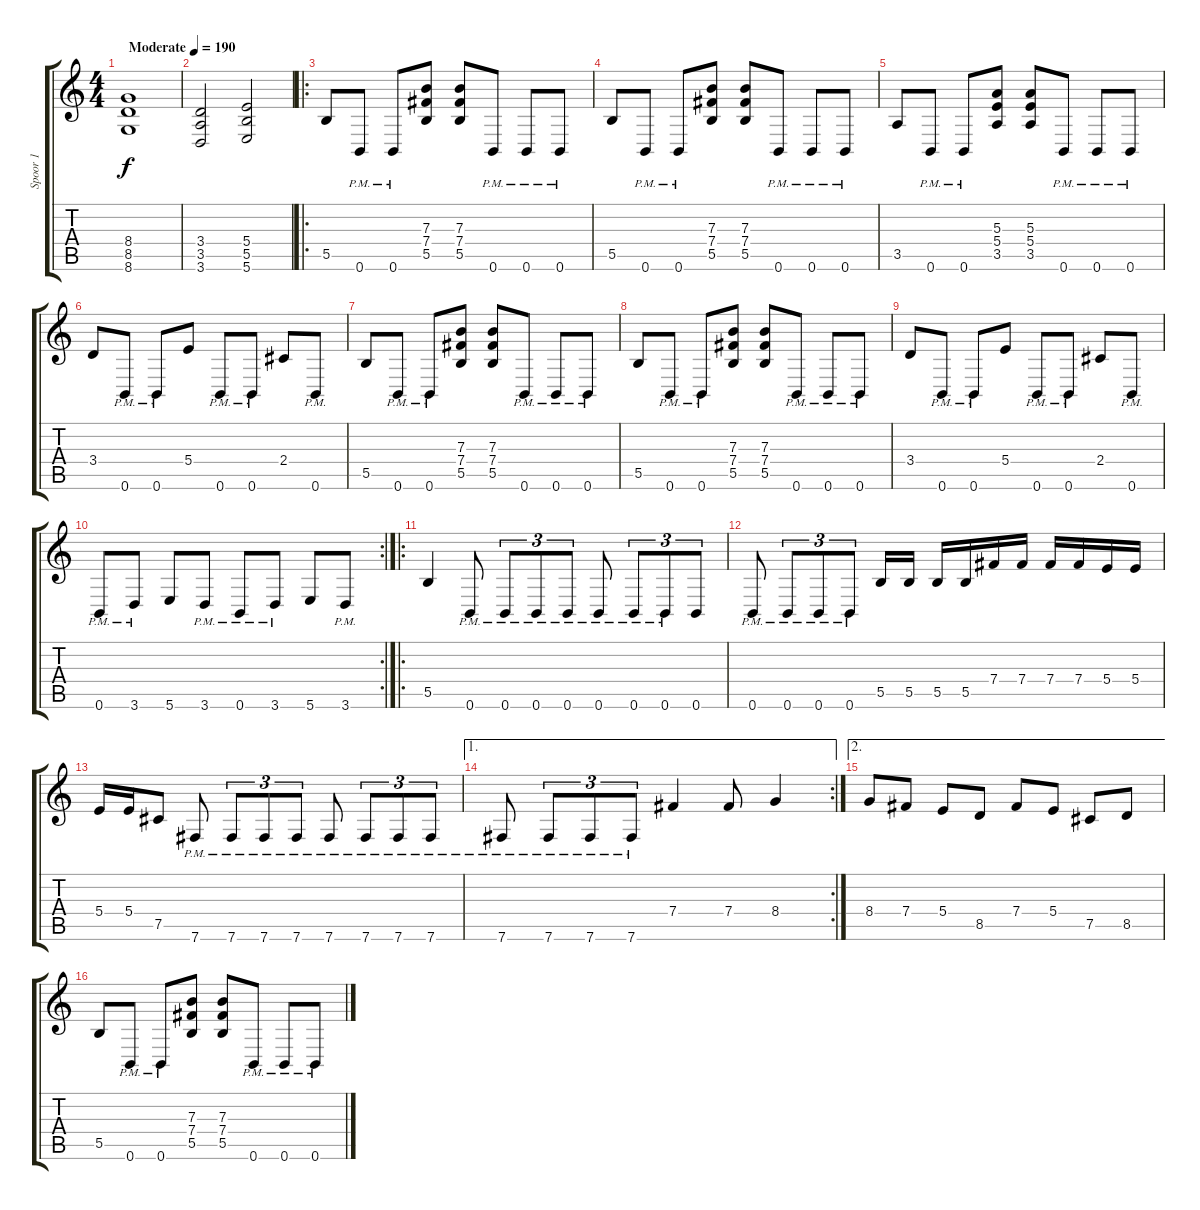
\track ("Spoor 1" "Spoor 1") {instrument overdrivenguitar}
\staff {score tabs}
\tuning (Db4 Ab3 E3 B2 Gb2 B1) {hide}
\ts (4 4)
\tempo (190 "Moderate")
\clef g2
\ks c
(8.4 8.5 8.6).1{dy f instrument overdrivenguitar} |
(3.4 3.5 3.6).2 (5.4 5.5 5.6).2 |
\ro
5.5.8 0.6{pm}.8 0.6{pm}.8 (7.3 7.4 5.5).8 (7.3 7.4 5.5).8 0.6{pm}.8 0.6{pm}.8 0.6{pm}.8 |
5.5.8 0.6{pm}.8 0.6{pm}.8 (7.3 7.4 5.5).8 (7.3 7.4 5.5).8 0.6{pm}.8 0.6{pm}.8 0.6{pm}.8 |
3.5.8 0.6{pm}.8 0.6{pm}.8 (5.3 5.4 3.5).8 (5.3 5.4 3.5).8 0.6{pm}.8 0.6{pm}.8 0.6{pm}.8 |
3.4.8 0.6{pm}.8 0.6{pm}.8 5.4.8 0.6{pm}.8 0.6{pm}.8 2.4.8 0.6{pm}.8 |
5.5.8 0.6{pm}.8 0.6{pm}.8 (7.3 7.4 5.5).8 (7.3 7.4 5.5).8 0.6{pm}.8 0.6{pm}.8 0.6{pm}.8 |
5.5.8 0.6{pm}.8 0.6{pm}.8 (7.3 7.4 5.5).8 (7.3 7.4 5.5).8 0.6{pm}.8 0.6{pm}.8 0.6{pm}.8 |
3.4.8 0.6{pm}.8 0.6{pm}.8 5.4.8 0.6{pm}.8 0.6{pm}.8 2.4.8 0.6{pm}.8 |
\rc 2
0.6{pm}.8 3.6{pm}.8 5.6.8 3.6{pm}.8 0.6{pm}.8 3.6{pm}.8 5.6.8 3.6{pm}.8 |
\ro
5.5.4 0.6{pm}.8 0.6{pm}.8{tu (3 2)} 0.6{pm}.8{tu (3 2)} 0.6{pm}.8{tu (3 2)} 0.6{pm}.8 0.6{pm}.8{tu (3 2)} 0.6{pm}.8{tu (3 2)} 0.6.8{tu (3 2)} |
0.6{pm}.8 0.6{pm}.8{tu (3 2)} 0.6{pm}.8{tu (3 2)} 0.6{pm}.8{tu (3 2)} 5.5.16 5.5.16 5.5.16 5.5.16 7.4.16 7.4.16 7.4.16 7.4.16 5.4.16 5.4.16 |
5.4.16 5.4.16 7.5.8 7.6{pm}.8 7.6{pm}.8{tu (3 2)} 7.6{pm}.8{tu (3 2)} 7.6{pm}.8{tu (3 2)} 7.6{pm}.8 7.6{pm}.8{tu (3 2)} 7.6{pm}.8{tu (3 2)} 7.6{pm}.8{tu (3 2)} |
\ae 1
\rc 2
7.6{pm}.8 7.6{pm}.8{tu (3 2)} 7.6{pm}.8{tu (3 2)} 7.6{pm}.8{tu (3 2)} 7.4.4 7.4.8 8.4.4 |
\ae 2
8.4.8 7.4.8 5.4.8 8.5.8 7.4.8 5.4.8 7.5.8 8.5.8 |
5.5.8 0.6{pm}.8 0.6{pm}.8 (7.3 7.4 5.5).8 (7.3 7.4 5.5).8 0.6{pm}.8 0.6{pm}.8 0.6{pm}.8
